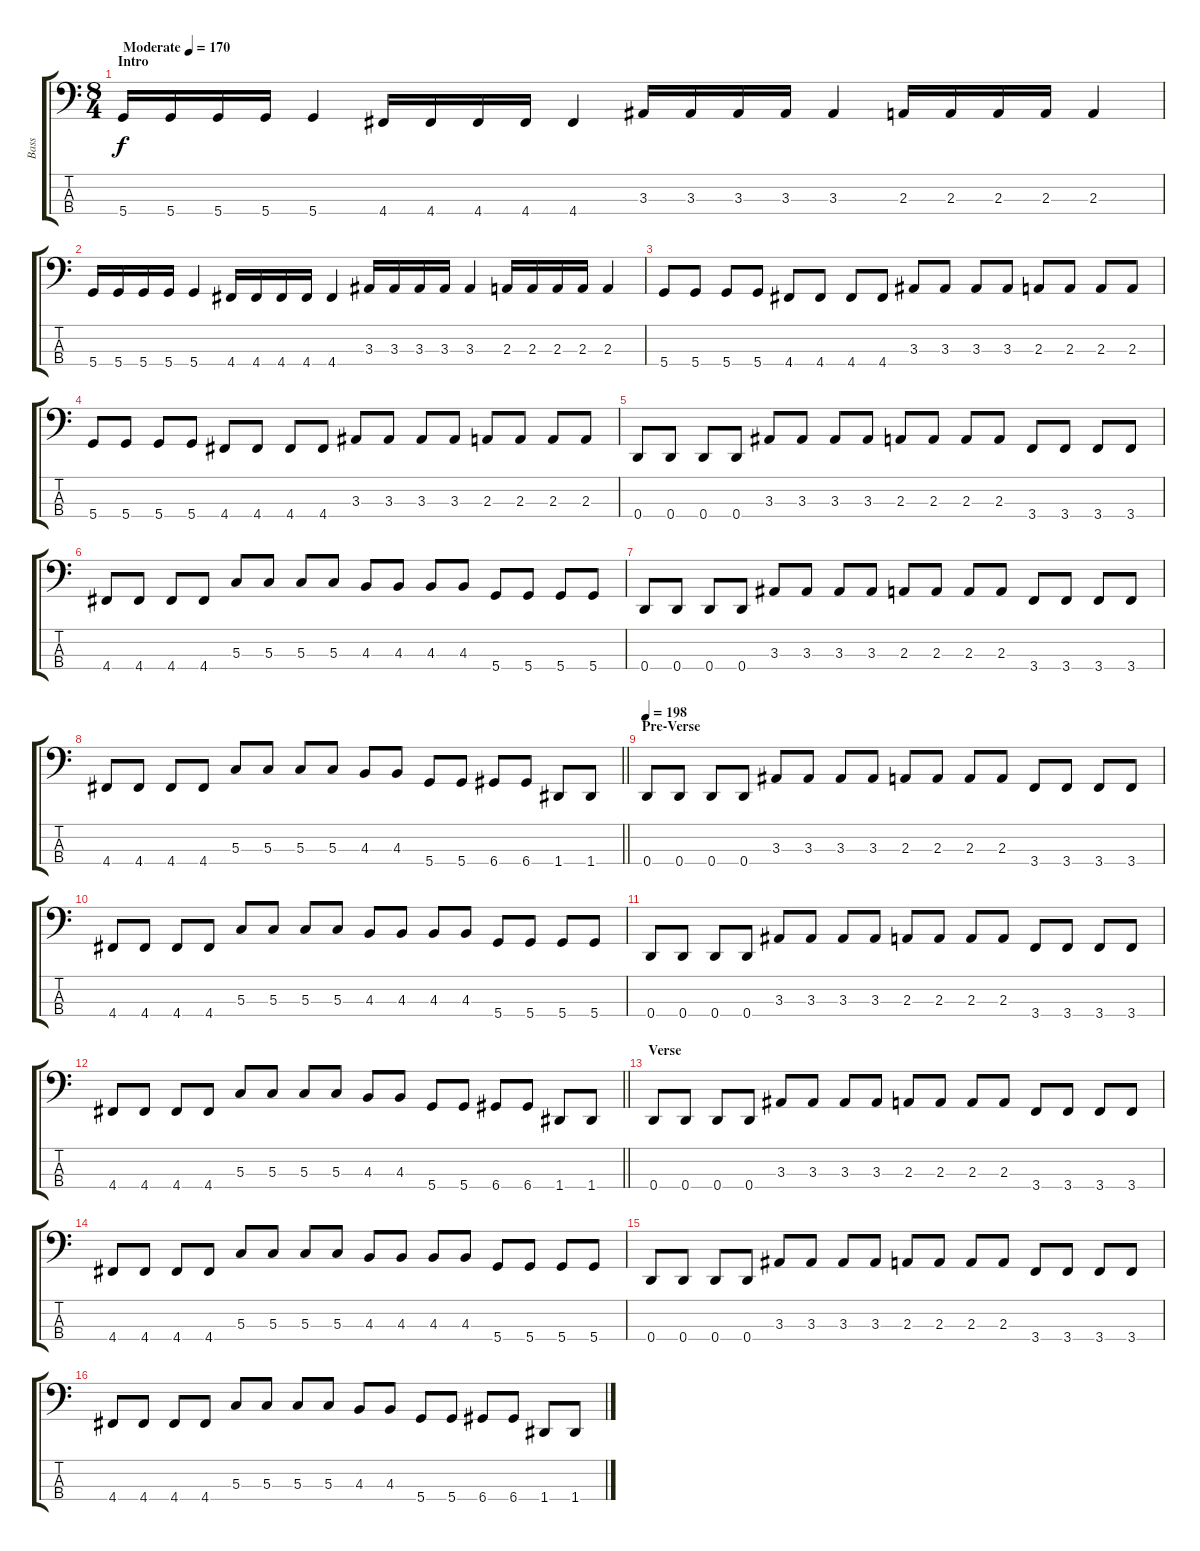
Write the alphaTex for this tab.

\track ("Bass" "Bass") {instrument electricbassfinger}
\staff {score tabs}
\tuning (F2 C2 G1 D1) {hide}
\ts (8 4)
\section ("" "Intro")
\tempo (170 "Moderate")
\tempo 169
\tempo (170 "Moderate")
\clef f4
\ks c
5.4.16{dy f instrument electricbassfinger} 5.4.16 5.4.16 5.4.16 5.4.4 4.4.16 4.4.16 4.4.16 4.4.16 4.4.4 3.3.16 3.3.16 3.3.16 3.3.16 3.3.4 2.3.16 2.3.16 2.3.16 2.3.16 2.3.4 |
5.4.16 5.4.16 5.4.16 5.4.16 5.4.4 4.4.16 4.4.16 4.4.16 4.4.16 4.4.4 3.3.16 3.3.16 3.3.16 3.3.16 3.3.4 2.3.16 2.3.16 2.3.16 2.3.16 2.3.4 |
5.4.8 5.4.8 5.4.8 5.4.8 4.4.8 4.4.8 4.4.8 4.4.8 3.3.8 3.3.8 3.3.8 3.3.8 2.3.8 2.3.8 2.3.8 2.3.8 |
5.4.8 5.4.8 5.4.8 5.4.8 4.4.8 4.4.8 4.4.8 4.4.8 3.3.8 3.3.8 3.3.8 3.3.8 2.3.8 2.3.8 2.3.8 2.3.8 |
0.4.8 0.4.8 0.4.8 0.4.8 3.3.8 3.3.8 3.3.8 3.3.8 2.3.8 2.3.8 2.3.8 2.3.8 3.4.8 3.4.8 3.4.8 3.4.8 |
4.4.8 4.4.8 4.4.8 4.4.8 5.3.8 5.3.8 5.3.8 5.3.8 4.3.8 4.3.8 4.3.8 4.3.8 5.4.8 5.4.8 5.4.8 5.4.8 |
0.4.8 0.4.8 0.4.8 0.4.8 3.3.8 3.3.8 3.3.8 3.3.8 2.3.8 2.3.8 2.3.8 2.3.8 3.4.8 3.4.8 3.4.8 3.4.8 |
\barLineRight lightlight
4.4.8 4.4.8 4.4.8 4.4.8 5.3.8 5.3.8 5.3.8 5.3.8 4.3.8 4.3.8 5.4.8 5.4.8 6.4.8 6.4.8 1.4.8 1.4.8 |
\section ("" "Pre-Verse")
\tempo 198
0.4.8 0.4.8 0.4.8 0.4.8 3.3.8 3.3.8 3.3.8 3.3.8 2.3.8 2.3.8 2.3.8 2.3.8 3.4.8 3.4.8 3.4.8 3.4.8 |
4.4.8 4.4.8 4.4.8 4.4.8 5.3.8 5.3.8 5.3.8 5.3.8 4.3.8 4.3.8 4.3.8 4.3.8 5.4.8 5.4.8 5.4.8 5.4.8 |
0.4.8 0.4.8 0.4.8 0.4.8 3.3.8 3.3.8 3.3.8 3.3.8 2.3.8 2.3.8 2.3.8 2.3.8 3.4.8 3.4.8 3.4.8 3.4.8 |
\barLineRight lightlight
4.4.8 4.4.8 4.4.8 4.4.8 5.3.8 5.3.8 5.3.8 5.3.8 4.3.8 4.3.8 5.4.8 5.4.8 6.4.8 6.4.8 1.4.8 1.4.8 |
\section ("" "Verse")
0.4.8 0.4.8 0.4.8 0.4.8 3.3.8 3.3.8 3.3.8 3.3.8 2.3.8 2.3.8 2.3.8 2.3.8 3.4.8 3.4.8 3.4.8 3.4.8 |
4.4.8 4.4.8 4.4.8 4.4.8 5.3.8 5.3.8 5.3.8 5.3.8 4.3.8 4.3.8 4.3.8 4.3.8 5.4.8 5.4.8 5.4.8 5.4.8 |
0.4.8 0.4.8 0.4.8 0.4.8 3.3.8 3.3.8 3.3.8 3.3.8 2.3.8 2.3.8 2.3.8 2.3.8 3.4.8 3.4.8 3.4.8 3.4.8 |
4.4.8 4.4.8 4.4.8 4.4.8 5.3.8 5.3.8 5.3.8 5.3.8 4.3.8 4.3.8 5.4.8 5.4.8 6.4.8 6.4.8 1.4.8 1.4.8
